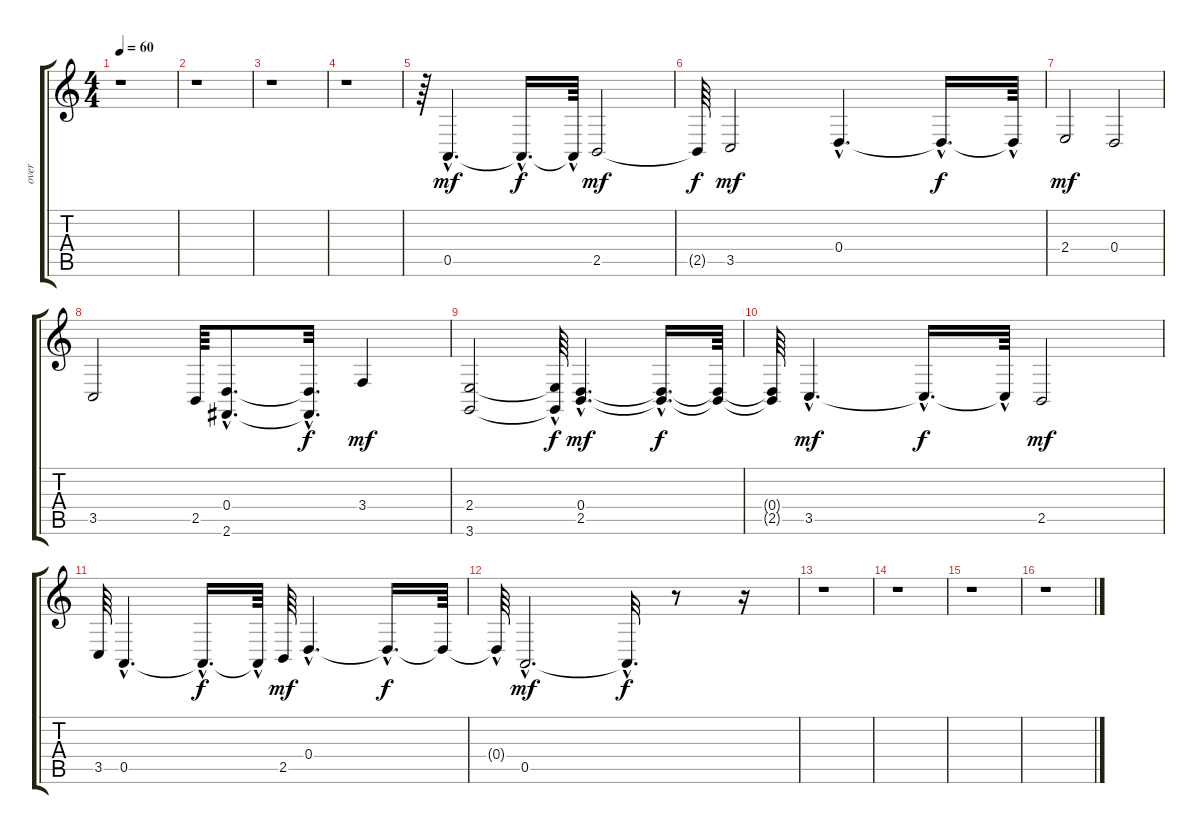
\track ("over" "over") {instrument applause}
\staff {score tabs}
\tuning (E4 B3 G3 D3 A2 E2) {hide}
\ts (4 4)
\tempo 60
\clef g2
\ks c
r.1{dy mf} |
r.1 |
r.1 |
r.1 |
r.64 0.5{hac}.4{d} 0.5{hac t}.16{d dy f} 0.5{hac t}.64 2.5.2{dy mf} |
2.5{t}.64{dy f} 3.5.2{dy mf} 0.4{hac}.4{d} 0.4{hac t}.16{d dy f} 0.4{hac t}.64 |
2.4.2{dy mf} 0.4.2 |
3.5.2 2.5.64 (0.4{hac} 2.6{hac}).8{d} (0.4{hac t} 2.6{hac t}).32{d dy f} 3.4.4{dy mf} |
(2.4 3.6).2 (2.4{t} 3.6{hac t}).64{dy f} (0.4{hac} 2.5{hac}).4{d dy mf} (0.4{hac t} 2.5{hac t}).16{d dy f} (0.4{t} 2.5{t}).64 |
(0.4{t} 2.5{t}).64 3.5{hac}.4{d dy mf} 3.5{hac t}.16{d dy f} 3.5{hac t}.64 2.5.2{dy mf} |
3.5.64 0.5{hac}.4{d} 0.5{hac t}.16{d dy f} 0.5{hac t}.64 2.5.64{dy mf} 0.4{hac}.4{d} 0.4{hac t}.16{d dy f} 0.4{t}.64 |
0.4{hac t}.64 0.5{hac}.2{d dy mf} 0.5{hac t}.32{d dy f} r.8 r.16 |
r.1 |
r.1 |
r.1 |
r.1
